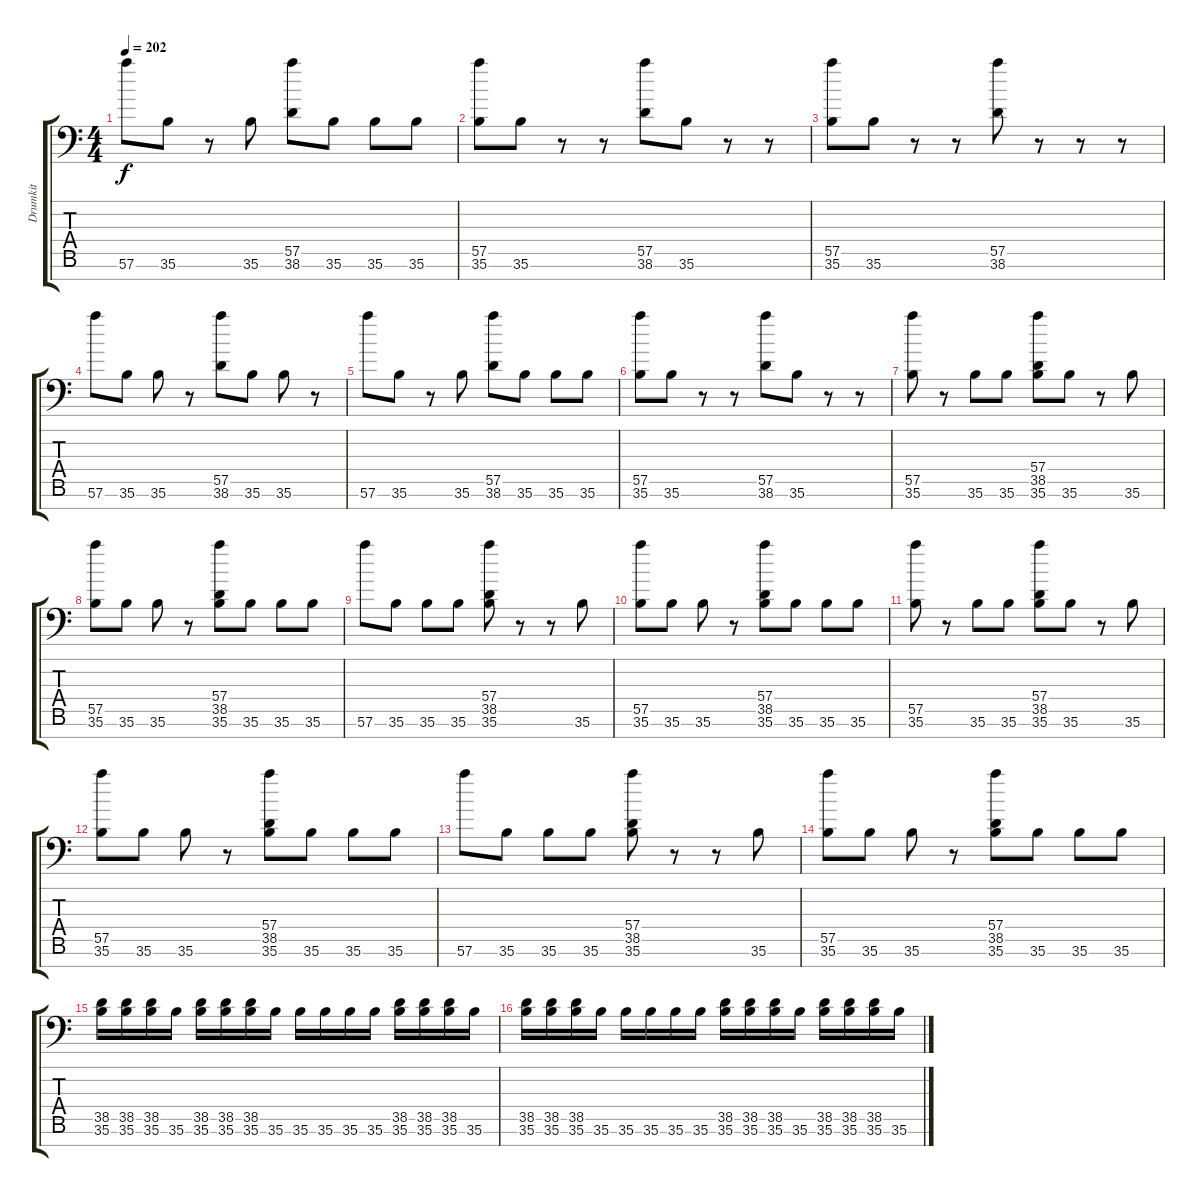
\track ("Drumkit" "Drumkit") {instrument acousticgrandpiano}
\staff {score tabs}
\tuning (C-1 C-1 C-1 C-1 C-1 C-1 C-1) {hide}
\ts (4 4)
\tempo 202
\clef f4
\ks c
57.6.8{dy f} 35.6.8 r.8 35.6.8 (57.5 38.6).8 35.6.8 35.6.8 35.6.8 |
(57.5 35.6).8 35.6.8 r.8 r.8 (57.5 38.6).8 35.6.8 r.8 r.8 |
(57.5 35.6).8 35.6.8 r.8 r.8 (57.5 38.6).8 r.8 r.8 r.8 |
57.6.8 35.6.8 35.6.8 r.8 (57.5 38.6).8 35.6.8 35.6.8 r.8 |
57.6.8 35.6.8 r.8 35.6.8 (57.5 38.6).8 35.6.8 35.6.8 35.6.8 |
(57.5 35.6).8 35.6.8 r.8 r.8 (57.5 38.6).8 35.6.8 r.8 r.8 |
(57.5 35.6).8 r.8 35.6.8 35.6.8 (57.4 38.5 35.6).8 35.6.8 r.8 35.6.8 |
(57.5 35.6).8 35.6.8 35.6.8 r.8 (57.4 38.5 35.6).8 35.6.8 35.6.8 35.6.8 |
57.6.8 35.6.8 35.6.8 35.6.8 (57.4 38.5 35.6).8 r.8 r.8 35.6.8 |
(57.5 35.6).8 35.6.8 35.6.8 r.8 (57.4 38.5 35.6).8 35.6.8 35.6.8 35.6.8 |
(57.5 35.6).8 r.8 35.6.8 35.6.8 (57.4 38.5 35.6).8 35.6.8 r.8 35.6.8 |
(57.5 35.6).8 35.6.8 35.6.8 r.8 (57.4 38.5 35.6).8 35.6.8 35.6.8 35.6.8 |
57.6.8 35.6.8 35.6.8 35.6.8 (57.4 38.5 35.6).8 r.8 r.8 35.6.8 |
(57.5 35.6).8 35.6.8 35.6.8 r.8 (57.4 38.5 35.6).8 35.6.8 35.6.8 35.6.8 |
(38.5 35.6).16 (38.5 35.6).16 (38.5 35.6).16 35.6.16 (38.5 35.6).16 (38.5 35.6).16 (38.5 35.6).16 35.6.16 35.6.16 35.6.16 35.6.16 35.6.16 (38.5 35.6).16 (38.5 35.6).16 (38.5 35.6).16 35.6.16 |
(38.5 35.6).16 (38.5 35.6).16 (38.5 35.6).16 35.6.16 35.6.16 35.6.16 35.6.16 35.6.16 (38.5 35.6).16 (38.5 35.6).16 (38.5 35.6).16 35.6.16 (38.5 35.6).16 (38.5 35.6).16 (38.5 35.6).16 35.6.16
